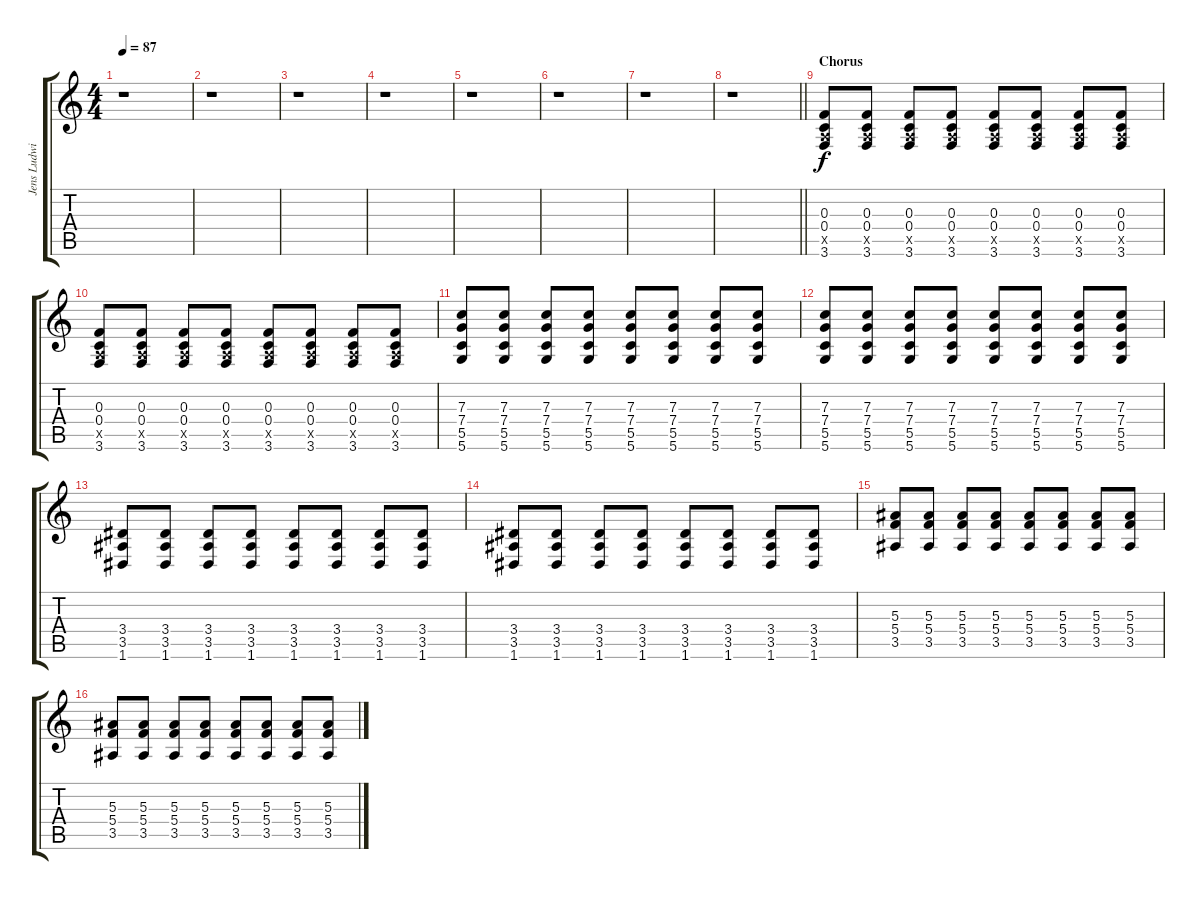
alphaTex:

\track ("Jens Ludwig - Lead guitar" "Jens Ludwi") {instrument distortionguitar}
\staff {score tabs}
\tuning (D4 A3 F3 C3 G2 D2) {hide}
\ts (4 4)
\tempo 87
\clef g2
\ks c
r.1{dy f} |
r.1 |
r.1 |
r.1 |
r.1 |
r.1 |
r.1 |
\barLineRight lightlight
r.1 |
\section ("" "Chorus")
(0.3 0.4 2.5{x} 3.6).8 (0.3 0.4 2.5{x} 3.6).8 (0.3 0.4 2.5{x} 3.6).8 (0.3 0.4 2.5{x} 3.6).8 (0.3 0.4 2.5{x} 3.6).8 (0.3 0.4 2.5{x} 3.6).8 (0.3 0.4 2.5{x} 3.6).8 (0.3 0.4 2.5{x} 3.6).8 |
(0.3 0.4 2.5{x} 3.6).8 (0.3 0.4 2.5{x} 3.6).8 (0.3 0.4 2.5{x} 3.6).8 (0.3 0.4 2.5{x} 3.6).8 (0.3 0.4 2.5{x} 3.6).8 (0.3 0.4 2.5{x} 3.6).8 (0.3 0.4 2.5{x} 3.6).8 (0.3 0.4 2.5{x} 3.6).8 |
(7.3 7.4 5.5 5.6).8 (7.3 7.4 5.5 5.6).8 (7.3 7.4 5.5 5.6).8 (7.3 7.4 5.5 5.6).8 (7.3 7.4 5.5 5.6).8 (7.3 7.4 5.5 5.6).8 (7.3 7.4 5.5 5.6).8 (7.3 7.4 5.5 5.6).8 |
(7.3 7.4 5.5 5.6).8 (7.3 7.4 5.5 5.6).8 (7.3 7.4 5.5 5.6).8 (7.3 7.4 5.5 5.6).8 (7.3 7.4 5.5 5.6).8 (7.3 7.4 5.5 5.6).8 (7.3 7.4 5.5 5.6).8 (7.3 7.4 5.5 5.6).8 |
(3.4 3.5 1.6).8 (3.4 3.5 1.6).8 (3.4 3.5 1.6).8 (3.4 3.5 1.6).8 (3.4 3.5 1.6).8 (3.4 3.5 1.6).8 (3.4 3.5 1.6).8 (3.4 3.5 1.6).8 |
(3.4 3.5 1.6).8 (3.4 3.5 1.6).8 (3.4 3.5 1.6).8 (3.4 3.5 1.6).8 (3.4 3.5 1.6).8 (3.4 3.5 1.6).8 (3.4 3.5 1.6).8 (3.4 3.5 1.6).8 |
(5.3 5.4 3.5).8 (5.3 5.4 3.5).8 (5.3 5.4 3.5).8 (5.3 5.4 3.5).8 (5.3 5.4 3.5).8 (5.3 5.4 3.5).8 (5.3 5.4 3.5).8 (5.3 5.4 3.5).8 |
(5.3 5.4 3.5).8 (5.3 5.4 3.5).8 (5.3 5.4 3.5).8 (5.3 5.4 3.5).8 (5.3 5.4 3.5).8 (5.3 5.4 3.5).8 (5.3 5.4 3.5).8 (5.3 5.4 3.5).8
